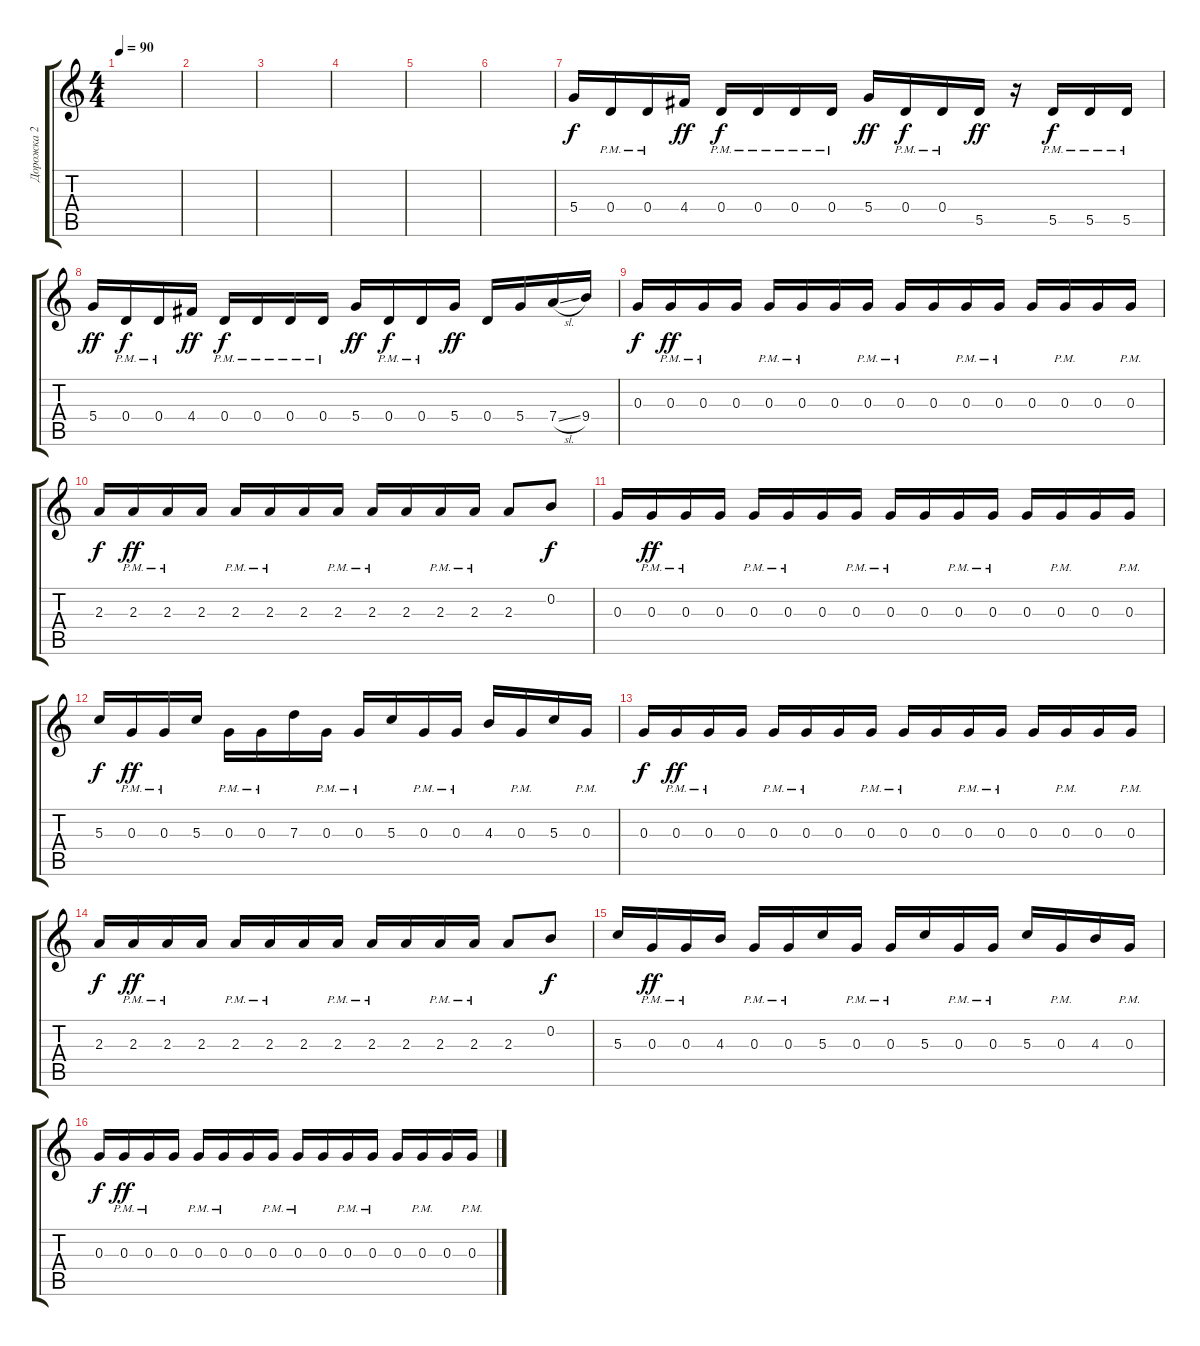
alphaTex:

\track ("Дорожка 2" "Дорожка 2") {instrument electricguitarmuted}
\staff {score tabs}
\tuning (E4 B3 G3 D3 A2 E2) {hide}
\ts (4 4)
\tempo 90
\clef g2
\ks c
|
|
|
|
|
|
5.4.16 0.4{pm}.16{dy f} 0.4{pm}.16 4.4.16{dy ff} 0.4{pm}.16{dy f} 0.4{pm}.16 0.4{pm}.16 0.4{pm}.16 5.4.16{dy ff} 0.4{pm}.16{dy f} 0.4{pm}.16 5.5.16{dy ff} r.16 5.5{pm}.16{dy f} 5.5{pm}.16 5.5{pm}.16 |
5.4.16{dy ff} 0.4{pm}.16{dy f} 0.4{pm}.16 4.4.16{dy ff} 0.4{pm}.16{dy f} 0.4{pm}.16 0.4{pm}.16 0.4{pm}.16 5.4.16{dy ff} 0.4{pm}.16{dy f} 0.4{pm}.16 5.4.16{dy ff} 0.4.16 5.4.16 7.4{sl}.16 9.4.16 |
0.3.16{dy f} 0.3{pm}.16{dy ff} 0.3{pm}.16 0.3.16 0.3{pm}.16 0.3{pm}.16 0.3.16 0.3{pm}.16 0.3{pm}.16 0.3.16 0.3{pm}.16 0.3{pm}.16 0.3.16 0.3{pm}.16 0.3.16 0.3{pm}.16 |
2.3.16{dy f} 2.3{pm}.16{dy ff} 2.3{pm}.16 2.3.16 2.3{pm}.16 2.3{pm}.16 2.3.16 2.3{pm}.16 2.3{pm}.16 2.3.16 2.3{pm}.16 2.3{pm}.16 2.3.8 0.2.8{dy f} |
0.3.16 0.3{pm}.16{dy ff} 0.3{pm}.16 0.3.16 0.3{pm}.16 0.3{pm}.16 0.3.16 0.3{pm}.16 0.3{pm}.16 0.3.16 0.3{pm}.16 0.3{pm}.16 0.3.16 0.3{pm}.16 0.3.16 0.3{pm}.16 |
5.3.16{dy f} 0.3{pm}.16{dy ff} 0.3{pm}.16 5.3.16 0.3{pm}.16 0.3{pm}.16 7.3.16 0.3{pm}.16 0.3{pm}.16 5.3.16 0.3{pm}.16 0.3{pm}.16 4.3.16 0.3{pm}.16 5.3.16 0.3{pm}.16 |
0.3.16{dy f instrument electricguitarmuted} 0.3{pm}.16{dy ff} 0.3{pm}.16 0.3.16 0.3{pm}.16 0.3{pm}.16 0.3.16 0.3{pm}.16 0.3{pm}.16 0.3.16 0.3{pm}.16 0.3{pm}.16 0.3.16 0.3{pm}.16 0.3.16 0.3{pm}.16 |
2.3.16{dy f} 2.3{pm}.16{dy ff} 2.3{pm}.16 2.3.16 2.3{pm}.16 2.3{pm}.16 2.3.16 2.3{pm}.16 2.3{pm}.16 2.3.16 2.3{pm}.16 2.3{pm}.16 2.3.8 0.2.8{dy f} |
5.3.16 0.3{pm}.16{dy ff} 0.3{pm}.16 4.3.16 0.3{pm}.16 0.3{pm}.16 5.3.16 0.3{pm}.16 0.3{pm}.16 5.3.16 0.3{pm}.16 0.3{pm}.16 5.3.16 0.3{pm}.16 4.3.16 0.3{pm}.16 |
0.3.16{dy f} 0.3{pm}.16{dy ff} 0.3{pm}.16 0.3.16 0.3{pm}.16 0.3{pm}.16 0.3.16 0.3{pm}.16 0.3{pm}.16 0.3.16 0.3{pm}.16 0.3{pm}.16 0.3.16 0.3{pm}.16 0.3.16 0.3{pm}.16
